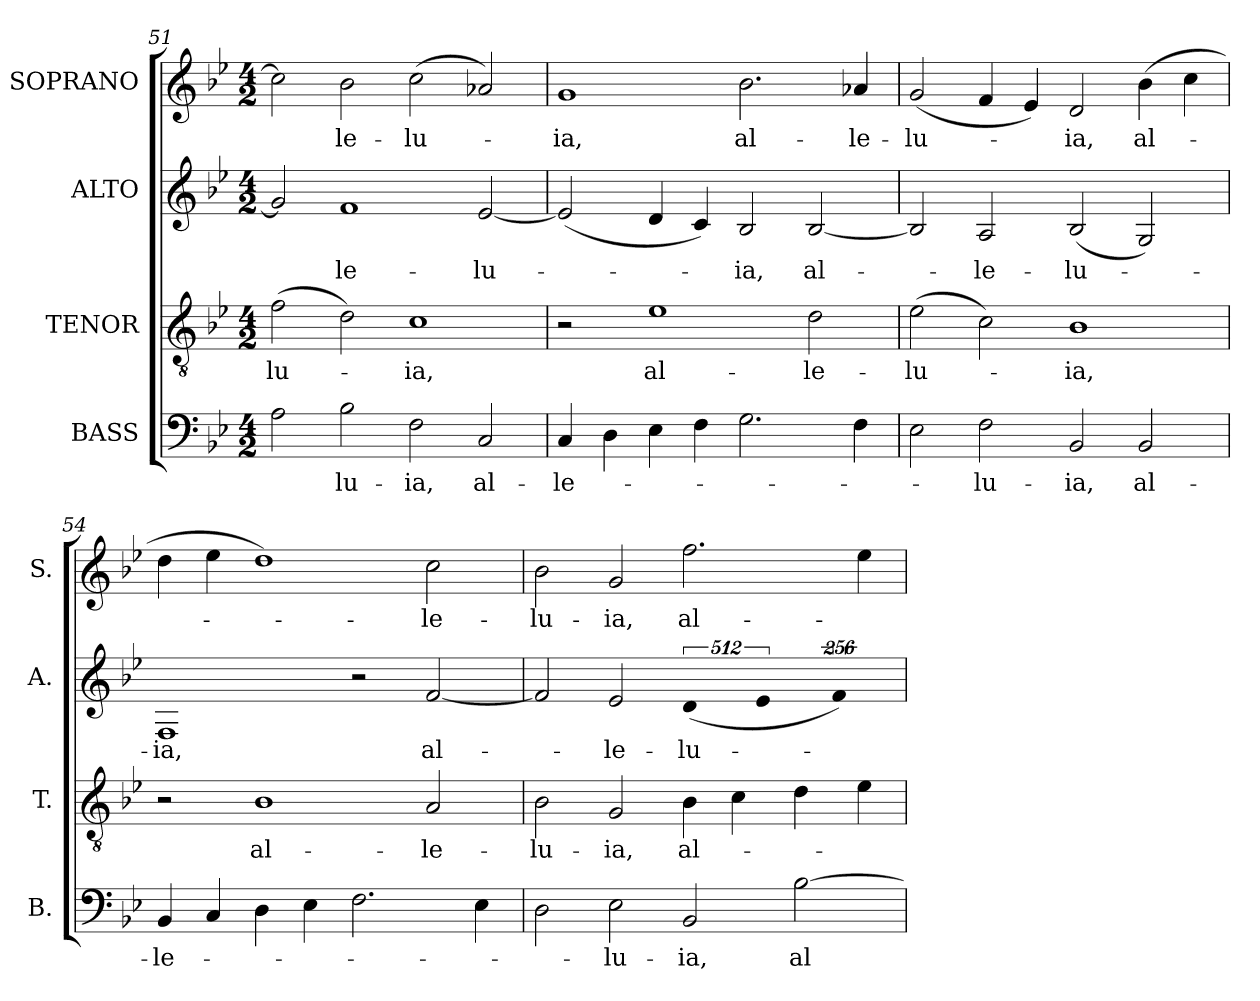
**kern	**text	**kern	**text	**kern	**text	**kern	**text
*part4	*part4	*part3	*part3	*part2	*part2	*part1	*part1
*staff4	*staff4	*staff3	*staff3	*staff2	*staff2	*staff1	*staff1
*I"BASS	*	*I"TENOR	*	*I"ALTO	*	*I"SOPRANO	*
*I'B.	*	*I'T.	*	*I'A.	*	*I'S.	*
*clefF4	*	*clefGv2	*	*clefG2	*	*clefG2	*
*	*	*ITrd7c12	*	*	*	*	*
*k[b-e-]	*	*k[b-e-]	*	*k[b-e-]	*	*k[b-e-]	*
*B-:	*	*B-:	*	*B-:	*	*B-:	*
*M4/2	*	*M4/2	*	*M4/2	*	*M4/2	*
=51	=51	=51	=51	=51	=51	=51	=51
!	!	!	!LO:LY:b:color=#000000	!	!	!	!
2Ai\	.	(2Fi\	-lu-	2gi/]	.	2cci\]	.
!	!LO:LY:b:color=#000000	!	!	!	!	!	!
!	!	!	!	!	!LO:LY:b:color=#000000	!	!
!	!	!	!	!	!	!	!LO:LY:b:color=#000000
2B-i\	-lu-	2Di\)	.	1fi	-le-	2b-i\	-le-
!	!LO:LY:b:color=#000000	!	!	!	!	!	!
!	!	!	!LO:LY:b:color=#000000	!	!	!	!
!	!	!	!	!	!	!	!LO:LY:b:color=#000000
2Fi\	-ia,	1Ci	-ia,	.	.	(2cci\	-lu-
!	!LO:LY:b:color=#000000	!	!	!	!	!	!
!	!	!	!	!	!LO:LY:b:color=#000000	!	!
2Ci/	al-	.	.	[2e-i/	-lu-	2a-Xi/)	.
=52	=52	=52	=52	=52	=52	=52	=52
!	!LO:LY:b:color=#000000	!	!	!	!	!	!
!	!	!	!	!	!	!	!LO:LY:b:color=#000000
4Ci/	-le-	2r	.	(2e-i/]	.	1gi	-ia,
4Di\	.	.	.	.	.	.	.
!	!	!	!LO:LY:b:color=#000000	!	!	!	!
4E-i\	.	1E-i	al-	4di/	.	.	.
4Fi\	.	.	.	4ci/)	.	.	.
!	!	!	!	!	!LO:LY:b:color=#000000	!	!
!	!	!	!	!	!	!	!LO:LY:b:color=#000000
2.Gi\	.	.	.	2B-i/	-ia,	2.b-i\	al-
!	!	!	!LO:LY:b:color=#000000	!	!	!	!
!	!	!	!	!	!LO:LY:b:color=#000000	!	!
.	.	2Di\	-le-	[2B-i/	al-	.	.
!	!	!	!	!	!	!	!LO:LY:b:color=#000000
4Fi\	.	.	.	.	.	4a-Xi/	-le-
=53	=53	=53	=53	=53	=53	=53	=53
!	!	!	!LO:LY:b:color=#000000	!	!	!	!
!	!	!	!	!	!	!	!LO:LY:b:color=#000000
2E-i\	.	(2E-i\	-lu-	2B-i/]	.	(2gi/	-lu-
!	!LO:LY:b:color=#000000	!	!	!	!	!	!
!	!	!	!	!	!LO:LY:b:color=#000000	!	!
2Fi\	-lu-	2Ci\)	.	2Ai/	-le-	4fi/	.
.	.	.	.	.	.	4e-i/)	.
!	!LO:LY:b:color=#000000	!	!	!	!	!	!
!	!	!	!LO:LY:b:color=#000000	!	!	!	!
!	!	!	!	!	!LO:LY:b:color=#000000	!	!
!	!	!	!	!	!	!	!LO:LY:b:color=#000000
2BB-i/	-ia,	1BB-i	-ia,	(2B-i/	-lu-	2di/	-ia,
!	!LO:LY:b:color=#000000	!	!	!	!	!	!
!	!	!	!	!	!	!	!LO:LY:b:color=#000000
2BB-i/	al-	.	.	2Gi/)	.	(4b-i\	al-
.	.	.	.	.	.	4cci\	.
!!LO:LB:g=z
=54	=54	=54	=54	=54	=54	=54	=54
!	!LO:LY:b:color=#000000	!	!	!	!	!	!
!	!	!	!	!	!LO:LY:b:color=#000000	!	!
4BB-i/	-le-	2r	.	1Fi	-ia,	4ddi\	.
4Ci/	.	.	.	.	.	4ee-i\	.
!	!	!	!LO:LY:b:color=#000000	!	!	!	!
4Di\	.	1BB-i	al-	.	.	1ddi)	.
4E-i\	.	.	.	.	.	.	.
2.Fi\	.	.	.	2r	.	.	.
!	!	!	!LO:LY:b:color=#000000	!	!	!	!
!	!	!	!	!	!LO:LY:b:color=#000000	!	!
!	!	!	!	!	!	!	!LO:LY:b:color=#000000
.	.	2AAi/	-le-	[2fi/	al-	2cci\	-le-
4E-i\	.	.	.	.	.	.	.
=55	=55	=55	=55	=55	=55	=55	=55
!	!	!	!LO:LY:b:color=#000000	!	!	!	!
!	!	!	!	!	!	!	!LO:LY:b:color=#000000
2Di\	.	2BB-i\	-lu-	2fi/]	.	2b-i\	-lu-
!	!LO:LY:b:color=#000000	!	!	!	!	!	!
!	!	!	!LO:LY:b:color=#000000	!	!	!	!
!	!	!	!	!	!LO:LY:b:color=#000000	!	!
!	!	!	!	!	!	!	!LO:LY:b:color=#000000
2E-i\	-lu-	2GGi/	-ia,	2e-i/	-le-	2gi/	-ia,
!	!LO:LY:b:color=#000000	!	!	!	!	!	!
!	!	!	!LO:LY:b:color=#000000	!LO:N:vis=2	!	!	!
!	!	!	!	!	!LO:LY:b:color=#000000	!	!
!	!	!	!	!	!	!	!LO:LY:b:color=#000000
2BB-i/	-ia,	4BB-i\	al-	(1024%341di/	-lu-	2.ffi\	al-
.	.	4Ci\	.	.	.	.	.
!	!	!	!	!LO:N:vis=2	!	!	!
.	.	.	.	1024%341e-i/	.	.	.
!	!LO:LY:b:color=#000000	!	!	!	!	!	!
[2B-i\	al-	4Di\	.	.	.	.	.
!	!	!	!	!LO:N:vis=2	!	!	!
.	.	.	.	512%171fi/)	.	.	.
.	.	4E-i\	.	.	.	4ee-i\	.
=	=	=	=	=	=	=	=
*-	*-	*-	*-	*-	*-	*-	*-
